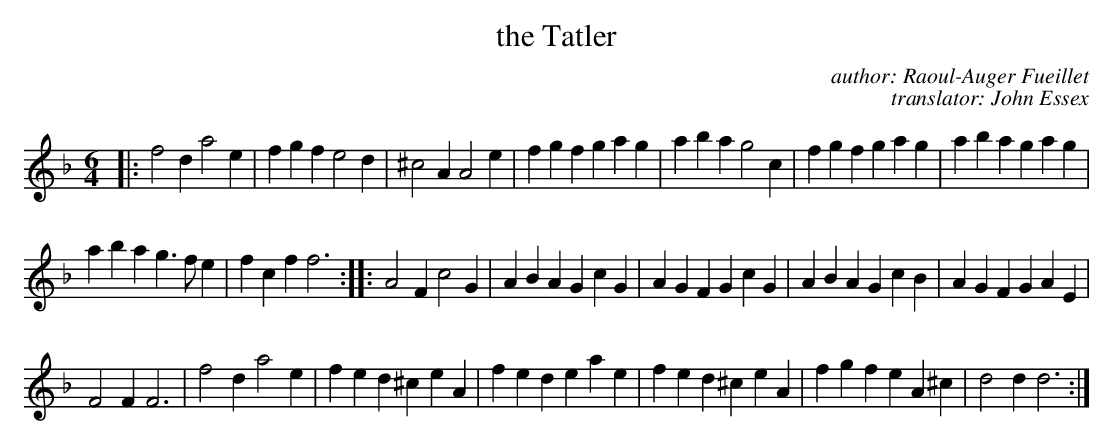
X:1
T: the Tatler
C: author: Raoul-Auger Fueillet
C: translator: John Essex
L: 1/8
M: 6/4
K: Dm
|:\
f4d2 a4e2 | f2g2f2 e4d2 | ^c4A2 A4 e2 |\
f2g2f2 g2a2g2 | a2b2a2 g4c2 | f2g2f2 g2a2g2 |\
a2b2a2 g2a2g2 |
a2b2a2 g3fe2 | f2c2f2 f6 ::\
A4F2 c4G2 | A2B2A2 G2c2G2 | A2G2F2 G2c2G2 |\
A2B2A2 G2c2B2 | A2G2F2 G2A2E2 |
F4F2 F6 |\
f4d2 a4e2 | f2e2d2 ^c2e2A2 | f2e2d2 e2a2e2 |\
f2e2d2 ^c2e2A2 | f2g2f2 e2A2^c2 | d4d2 d6 :|
